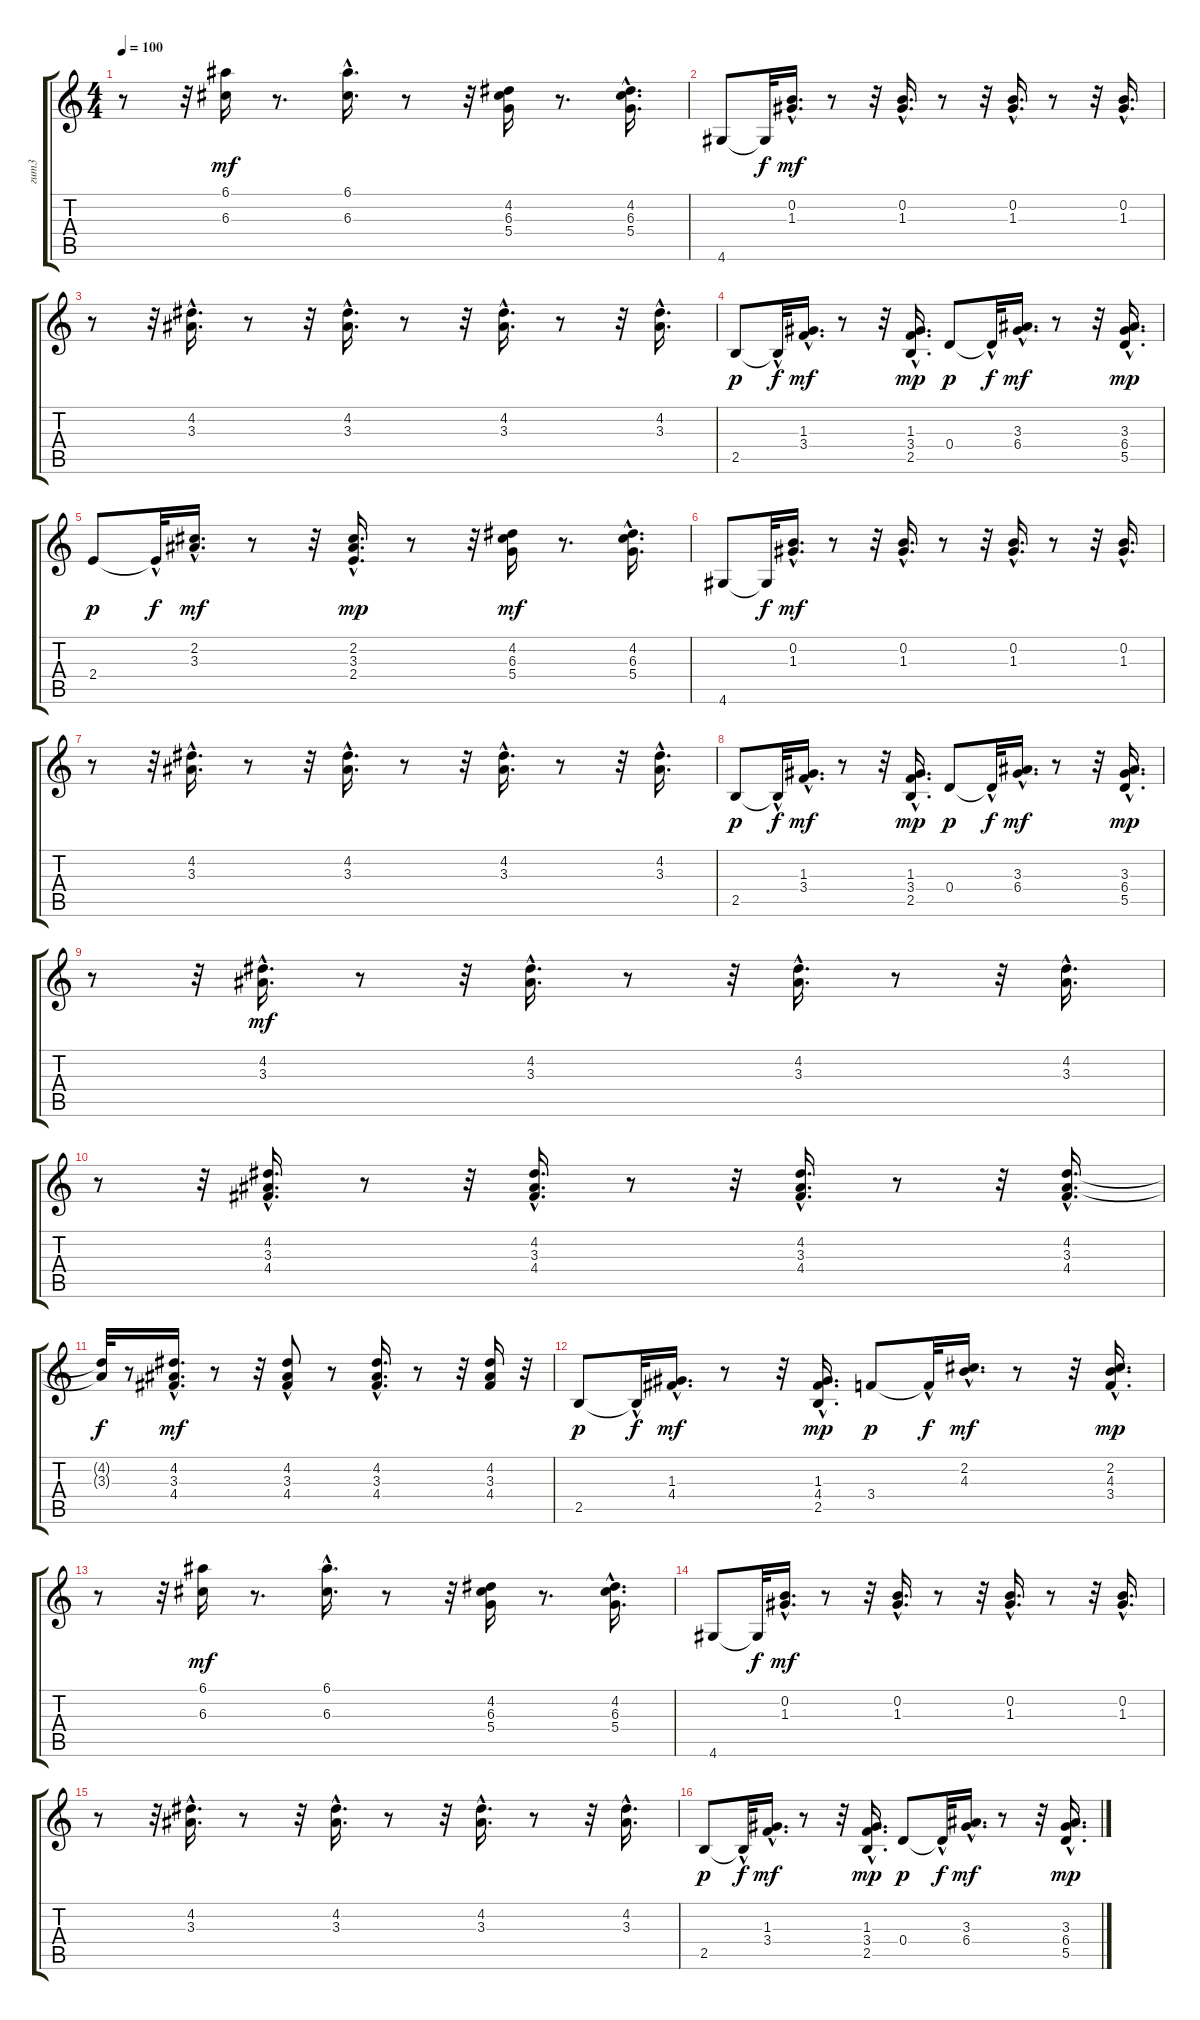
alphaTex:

\track ("гит3" "гит3") {instrument acousticguitarsteel}
\staff {score tabs}
\tuning (E4 B3 G3 D3 A2 E2) {hide}
\ts (4 4)
\tempo 100
\clef g2
\ks c
r.8{dy mp} r.32 (6.1 6.3).16{dy mf} r.8{d} (6.1{hac} 6.3{hac}).16{d} r.8 r.32 (4.2 6.3 5.4).16 r.8{d} (4.2{hac} 6.3{hac} 5.4{hac}).16{d} |
4.6.8 4.6{t}.32{dy f} (0.2 1.3{hac}).16{d dy mf} r.8 r.32 (0.2{hac} 1.3{hac}).16{d} r.8 r.32 (0.2 1.3{hac}).16{d} r.8 r.32 (0.2{hac} 1.3{hac}).16{d} |
r.8 r.32 (4.2 3.3{hac}).16{d} r.8 r.32 (4.2{hac} 3.3{hac}).16{d} r.8 r.32 (4.2 3.3{hac}).16{d} r.8 r.32 (4.2{hac} 3.3{hac}).16{d} |
2.5.8{dy p} 2.5{hac t}.32{dy f} (1.3 3.4{hac}).16{d dy mf} r.8 r.32 (1.3{hac} 3.4{hac} 2.5{hac}).16{d dy mp} 0.4.8{dy p} 0.4{hac t}.32{dy f} (3.3 6.4{hac}).16{d dy mf} r.8 r.32 (3.3{hac} 6.4{hac} 5.5{hac}).16{d dy mp} |
2.4.8{dy p} 2.4{hac t}.32{dy f} (2.2 3.3{hac}).16{d dy mf} r.8 r.32 (2.2{hac} 3.3{hac} 2.4{hac}).16{d dy mp} r.8 r.32 (4.2 6.3 5.4).16{dy mf} r.8{d} (4.2{hac} 6.3{hac} 5.4{hac}).16{d} |
4.6.8 4.6{t}.32{dy f} (0.2 1.3{hac}).16{d dy mf} r.8 r.32 (0.2{hac} 1.3{hac}).16{d} r.8 r.32 (0.2 1.3{hac}).16{d} r.8 r.32 (0.2{hac} 1.3{hac}).16{d} |
r.8 r.32 (4.2 3.3{hac}).16{d} r.8 r.32 (4.2{hac} 3.3{hac}).16{d} r.8 r.32 (4.2 3.3{hac}).16{d} r.8 r.32 (4.2{hac} 3.3{hac}).16{d} |
2.5.8{dy p} 2.5{hac t}.32{dy f} (1.3 3.4{hac}).16{d dy mf} r.8 r.32 (1.3{hac} 3.4{hac} 2.5{hac}).16{d dy mp} 0.4.8{dy p} 0.4{hac t}.32{dy f} (3.3 6.4{hac}).16{d dy mf} r.8 r.32 (3.3{hac} 6.4{hac} 5.5{hac}).16{d dy mp} |
r.8 r.32 (4.2 3.3{hac}).16{d dy mf} r.8 r.32 (4.2{hac} 3.3{hac}).16{d} r.8 r.32 (4.2 3.3{hac}).16{d} r.8 r.32 (4.2{hac} 3.3{hac}).16{d} |
r.8 r.32 (4.2{hac} 3.3{hac} 4.4{hac}).16{d} r.8 r.32 (4.2{hac} 3.3{hac} 4.4{hac}).16{d} r.8 r.32 (4.2{hac} 3.3{hac} 4.4).16{d} r.8 r.32 (4.2{hac} 3.3{hac} 4.4{hac}).16{d} |
(4.2{t} 3.3{t}).32{dy f} r.8 (4.2{hac} 3.3{hac} 4.4{hac}).16{d dy mf} r.8 r.32 (4.2 3.3 4.4{hac}).8 r.8 (4.2{hac} 3.3{hac} 4.4{hac}).16{d} r.8 r.32 (4.2 3.3 4.4).16 r.32 |
2.5.8{dy p} 2.5{hac t}.32{dy f} (1.3 4.4{hac}).16{d dy mf} r.8 r.32 (1.3{hac} 4.4{hac} 2.5{hac}).16{d dy mp} 3.4.8{dy p} 3.4{hac t}.32{dy f} (2.2 4.3{hac}).16{d dy mf} r.8 r.32 (2.2{hac} 4.3{hac} 3.4{hac}).16{d dy mp} |
r.8 r.32 (6.1 6.3).16{dy mf} r.8{d} (6.1{hac} 6.3{hac}).16{d} r.8 r.32 (4.2 6.3 5.4).16 r.8{d} (4.2{hac} 6.3{hac} 5.4{hac}).16{d} |
4.6.8 4.6{t}.32{dy f} (0.2 1.3{hac}).16{d dy mf} r.8 r.32 (0.2{hac} 1.3{hac}).16{d} r.8 r.32 (0.2 1.3{hac}).16{d} r.8 r.32 (0.2{hac} 1.3{hac}).16{d} |
r.8 r.32 (4.2 3.3{hac}).16{d} r.8 r.32 (4.2{hac} 3.3{hac}).16{d} r.8 r.32 (4.2 3.3{hac}).16{d} r.8 r.32 (4.2{hac} 3.3{hac}).16{d} |
2.5.8{dy p} 2.5{hac t}.32{dy f} (1.3 3.4{hac}).16{d dy mf} r.8 r.32 (1.3{hac} 3.4{hac} 2.5{hac}).16{d dy mp} 0.4.8{dy p} 0.4{hac t}.32{dy f} (3.3 6.4{hac}).16{d dy mf} r.8 r.32 (3.3{hac} 6.4{hac} 5.5{hac}).16{d dy mp}
